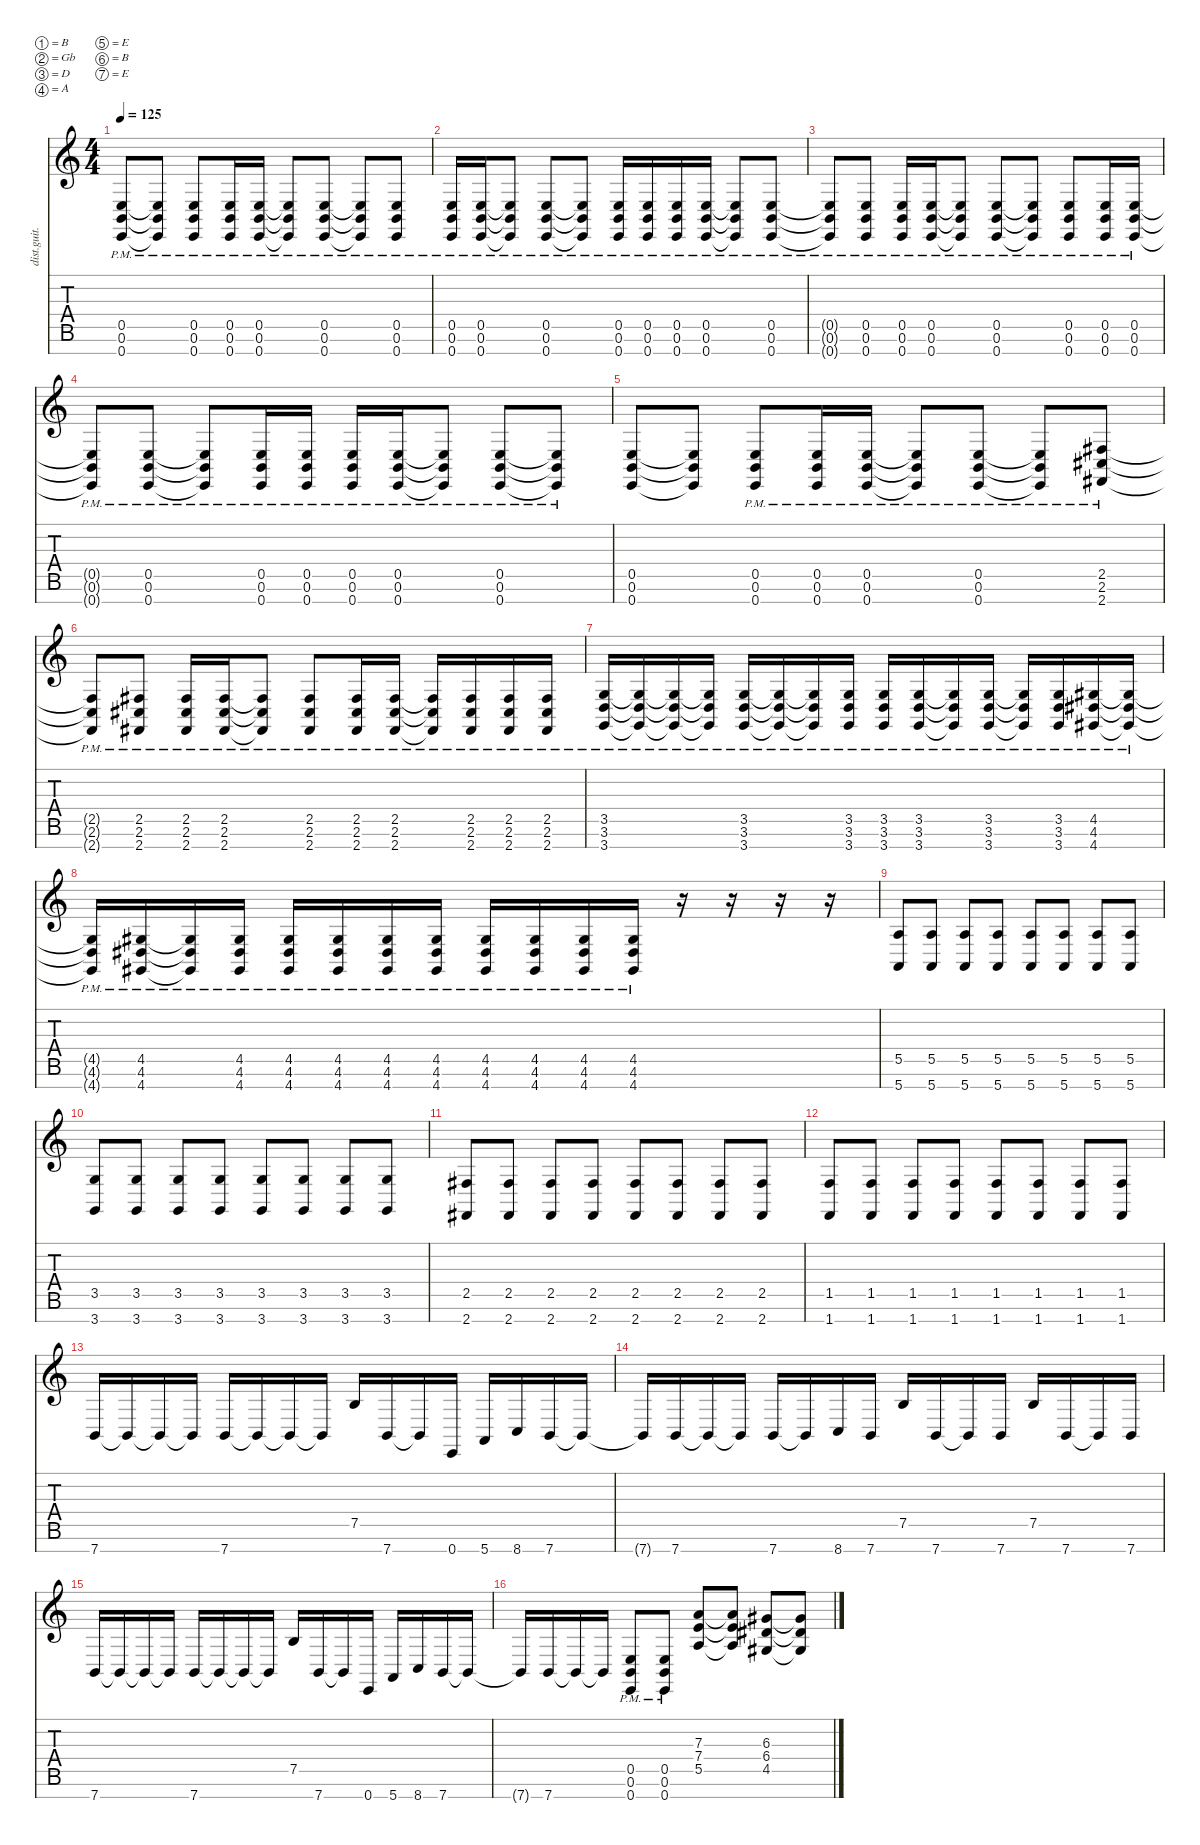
\defaultSystemsLayout 4
\hideDynamics
\bracketExtendMode nobrackets
\otherSystemsTrackNameOrientation horizontal
\track ("riff" "dist.guit.") {instrument distortionguitar}
\staff {score tabs}
\tuning (B3 Gb3 D3 A2 E2 B1 E1)
\ts (4 4)
\tempo 125
\clef g2
\ks c
(0.7{pm} 0.6{pm} 0.5{pm}).8{dy mf beam Up} (0.7{pm t} 0.6{pm t} 0.5{pm t}).8{beam Up} (0.7{pm} 0.5{pm} 0.6{pm}).8{beam Up} (0.7{pm} 0.6{pm} 0.5{pm}).16{beam Up} (0.7{pm} 0.5{pm} 0.6{pm}).16{beam Up} (0.7{pm t} 0.5{pm t} 0.6{pm t}).8{beam Up} (0.7{pm} 0.6{pm} 0.5{pm}).8{beam Up} (0.7{pm t} 0.6{pm t} 0.5{pm t}).8{beam Up} (0.7{pm} 0.5{pm} 0.6{pm}).8{beam Up} |
(0.7{pm} 0.6{pm} 0.5{pm}).16{beam Up} (0.7{pm} 0.5{pm} 0.6{pm}).16{beam Up} (0.7{pm t} 0.5{pm t} 0.6{pm t}).8{beam Up} (0.7{pm} 0.6{pm} 0.5{pm}).8{beam Up} (0.7{pm t} 0.6{pm t} 0.5{pm t}).8{beam Up} (0.7{pm} 0.5{pm} 0.6{pm}).16{beam Up} (0.7{pm} 0.6{pm} 0.5{pm}).16{beam Up} (0.7{pm} 0.5{pm} 0.6{pm}).16{beam Up} (0.7{pm} 0.6{pm} 0.5{pm}).16{beam Up} (0.7{pm t} 0.6{pm t} 0.5{pm t}).8{beam Up} (0.7{pm} 0.5{pm} 0.6{pm}).8{beam Up} |
(0.7{pm t} 0.5{pm t} 0.6{pm t}).8{beam Up} (0.7{pm} 0.6{pm} 0.5{pm}).8{beam Up} (0.7{pm} 0.5{pm} 0.6{pm}).16{beam Up} (0.7{pm} 0.6{pm} 0.5{pm}).16{beam Up} (0.7{pm t} 0.6{pm t} 0.5{pm t}).8{beam Up} (0.7{pm} 0.5{pm} 0.6{pm}).8{beam Up} (0.7{pm t} 0.5{pm t} 0.6{pm t}).8{beam Up} (0.7{pm} 0.6{pm} 0.5{pm}).8{beam Up} (0.7{pm} 0.5{pm} 0.6{pm}).16{beam Up} (0.7{pm} 0.6{pm} 0.5{pm}).16{beam Up} |
(0.7{pm t} 0.6{pm t} 0.5{pm t}).8{beam Up} (0.7{pm} 0.5{pm} 0.6{pm}).8{beam Up} (0.7{pm t} 0.5{pm t} 0.6{pm t}).8{beam Up} (0.7{pm} 0.6{pm} 0.5{pm}).16{beam Up} (0.7{pm} 0.5{pm} 0.6{pm}).16{beam Up} (0.7{pm} 0.6{pm} 0.5{pm}).16{beam Up} (0.7{pm} 0.5{pm} 0.6{pm}).16{beam Up} (0.7{pm t} 0.5{pm t} 0.6{pm t}).8{beam Up} (0.7{pm} 0.6{pm} 0.5{pm}).8{beam Up} (0.7{pm t} 0.6{pm t} 0.5{pm t}).8{beam Up} |
(0.7 0.5 0.6).8{beam Up} (0.7{t} 0.5{t} 0.6{t}).8{beam Up} (0.7{pm} 0.6{pm} 0.5{pm}).8{beam Up} (0.7{pm} 0.5{pm} 0.6{pm}).16{beam Up} (0.7{pm} 0.6{pm} 0.5{pm}).16{beam Up} (0.7{pm t} 0.6{pm t} 0.5{pm t}).8{beam Up} (0.7{pm} 0.5{pm} 0.6{pm}).8{beam Up} (0.7{pm t} 0.5{pm t} 0.6{pm t}).8{beam Up} (2.7{pm acc #} 2.6{pm acc #} 2.5{pm acc #}).8{beam Up} |
(2.7{pm t acc #} 2.6{pm t acc #} 2.5{pm t acc #}).8{beam Up} (2.7{pm acc #} 2.5{pm acc #} 2.6{pm acc #}).8{beam Up} (2.5{pm acc #} 2.6{pm acc #} 2.7{pm acc #}).16{beam Up} (2.7{pm acc #} 2.6{pm acc #} 2.5{pm acc #}).16{beam Up} (2.7{pm t acc #} 2.6{pm t acc #} 2.5{pm t acc #}).8{beam Up} (2.7{pm acc #} 2.5{pm acc #} 2.6{pm acc #}).8{beam Up} (2.7{pm acc #} 2.6{pm acc #} 2.5{pm acc #}).16{beam Up} (2.7{pm acc #} 2.5{pm acc #} 2.6{pm acc #}).16{beam Up} (2.7{pm t acc #} 2.5{pm t acc #} 2.6{pm t acc #}).16{beam Up} (2.7{pm acc #} 2.6{pm acc #} 2.5{pm acc #}).16{beam Up} (2.7{pm acc #} 2.5{pm acc #} 2.6{pm acc #}).16{beam Up} (2.7{pm acc #} 2.6{pm acc #} 2.5{pm acc #}).16{beam Up} |
(3.7{pm} 3.5{pm} 3.6{pm}).16{beam Up} (3.7{pm t} 3.5{pm t} 3.6{pm t}).16{beam Up} (3.7{pm t} 3.5{pm t} 3.6{pm t}).16{beam Up} (3.7{pm t} 3.5{pm t} 3.6{pm t}).16{beam Up} (3.7{pm} 3.6{pm} 3.5{pm}).16{beam Up} (3.7{pm t} 3.6{pm t} 3.5{pm t}).16{beam Up} (3.7{pm t} 3.6{pm t} 3.5{pm t}).16{beam Up} (3.7{pm} 3.5{pm} 3.6{pm}).16{beam Up} (3.5{pm} 3.7{pm} 3.6{pm}).16{beam Up} (3.7{pm} 3.6{pm} 3.5{pm}).16{beam Up} (3.7{pm t} 3.6{pm t} 3.5{pm t}).16{beam Up} (3.7{pm} 3.5{pm} 3.6{pm}).16{beam Up} (3.7{pm t} 3.5{pm t} 3.6{pm t}).16{beam Up} (3.7{pm} 3.6{pm} 3.5{pm}).16{beam Up} (4.7{pm acc #} 4.5{pm acc #} 4.6{pm acc #}).16{beam Up} (4.7{pm t acc #} 4.5{pm t acc #} 4.6{pm t acc #}).16{beam Up} |
(4.7{pm t acc #} 4.5{pm t acc #} 4.6{pm t acc #}).16{beam Up} (4.7{pm acc #} 4.5{pm acc #} 4.6{pm acc #}).16{beam Up} (4.7{pm t acc #} 4.5{pm t acc #} 4.6{pm t acc #}).16{beam Up} (4.7{pm acc #} 4.6{pm acc #} 4.5{pm acc #}).16{beam Up} (4.5{pm acc #} 4.6{pm acc #} 4.7{pm acc #}).16{beam Up} (4.7{pm acc #} 4.6{pm acc #} 4.5{pm acc #}).16{beam Up} (4.7{pm acc #} 4.6{pm acc #} 4.5{pm acc #}).16{beam Up} (4.7{pm acc #} 4.6{pm acc #} 4.5{pm acc #}).16{beam Up} (4.5{pm acc #} 4.6{pm acc #} 4.7{pm acc #}).16{beam Up} (4.7{pm acc #} 4.6{pm acc #} 4.5{pm acc #}).16{beam Up} (4.7{pm acc #} 4.5{pm acc #} 4.6{pm acc #}).16{beam Up} (4.7{pm acc #} 4.6{pm acc #} 4.5{pm acc #}).16{beam Up} r.16{beam Up} r.16{beam Up} r.16{beam Up} r.16{beam Up} |
(5.7 5.5).8{beam Up} (5.7 5.5).8{beam Up} (5.7 5.5).8{beam Up} (5.7 5.5).8{beam Up} (5.7 5.5).8{beam Up} (5.7 5.5).8{beam Up} (5.7 5.5).8{beam Up} (5.7 5.5).8{beam Up} |
(3.7 3.5).8{beam Up} (3.7 3.5).8{beam Up} (3.7 3.5).8{beam Up} (3.7 3.5).8{beam Up} (3.7 3.5).8{beam Up} (3.7 3.5).8{beam Up} (3.7 3.5).8{beam Up} (3.7 3.5).8{beam Up} |
(2.7{acc #} 2.5{acc #}).8{beam Up} (2.7{acc #} 2.5{acc #}).8{beam Up} (2.7{acc #} 2.5{acc #}).8{beam Up} (2.7{acc #} 2.5{acc #}).8{beam Up} (2.7{acc #} 2.5{acc #}).8{beam Up} (2.7{acc #} 2.5{acc #}).8{beam Up} (2.7{acc #} 2.5{acc #}).8{beam Up} (2.7{acc #} 2.5{acc #}).8{beam Up} |
(1.7 1.5).8{beam Up} (1.7 1.5).8{beam Up} (1.7 1.5).8{beam Up} (1.7 1.5).8{beam Up} (1.7 1.5).8{beam Up} (1.7 1.5).8{beam Up} (1.7 1.5).8{beam Up} (1.7 1.5).8{beam Up} |
7.7.16{beam Up} 7.7{t}.16{beam Up} 7.7{t}.16{beam Up} 7.7{t}.16{beam Up} 7.7.16{beam Up} 7.7{t}.16{beam Up} 7.7{t}.16{beam Up} 7.7{t}.16{beam Up} 7.5.16{beam Up} 7.7.16{beam Up} 7.7{t}.16{beam Up} 0.7.16{beam Up} 5.7.16{beam Up} 8.7.16{beam Up} 7.7.16{beam Up} 7.7{t}.16{beam Up} |
7.7{t}.16{beam Up} 7.7.16{beam Up} 7.7{t}.16{beam Up} 7.7{t}.16{beam Up} 7.7.16{beam Up} 7.7{t}.16{beam Up} 8.7.16{beam Up} 7.7.16{beam Up} 7.5.16{beam Up} 7.7.16{beam Up} 7.7{t}.16{beam Up} 7.7.16{beam Up} 7.5.16{beam Up} 7.7.16{beam Up} 7.7{t}.16{beam Up} 7.7.16{beam Up} |
7.7.16{beam Up} 7.7{t}.16{beam Up} 7.7{t}.16{beam Up} 7.7{t}.16{beam Up} 7.7.16{beam Up} 7.7{t}.16{beam Up} 7.7{t}.16{beam Up} 7.7{t}.16{beam Up} 7.5.16{beam Up} 7.7.16{beam Up} 7.7{t}.16{beam Up} 0.7.16{beam Up} 5.7.16{beam Up} 8.7.16{beam Up} 7.7.16{beam Up} 7.7{t}.16{beam Up} |
7.7{t}.16{beam Up} 7.7.16{beam Up} 7.7{t}.16{beam Up} 7.7{t}.16{beam Up} (0.7{pm} 0.5{pm} 0.6{pm}).8{beam Up} (0.7{pm} 0.6{pm} 0.5{pm}).8{beam Up} (5.5 7.4 7.3).8{beam Up} (5.5{t} 7.4{t} 7.3{t}).8{beam Up} (4.5{acc #} 6.4{acc #} 6.3{acc #}).8{beam Up} (4.5{t acc #} 6.4{t acc #} 6.3{t acc #}).8{beam Up}
